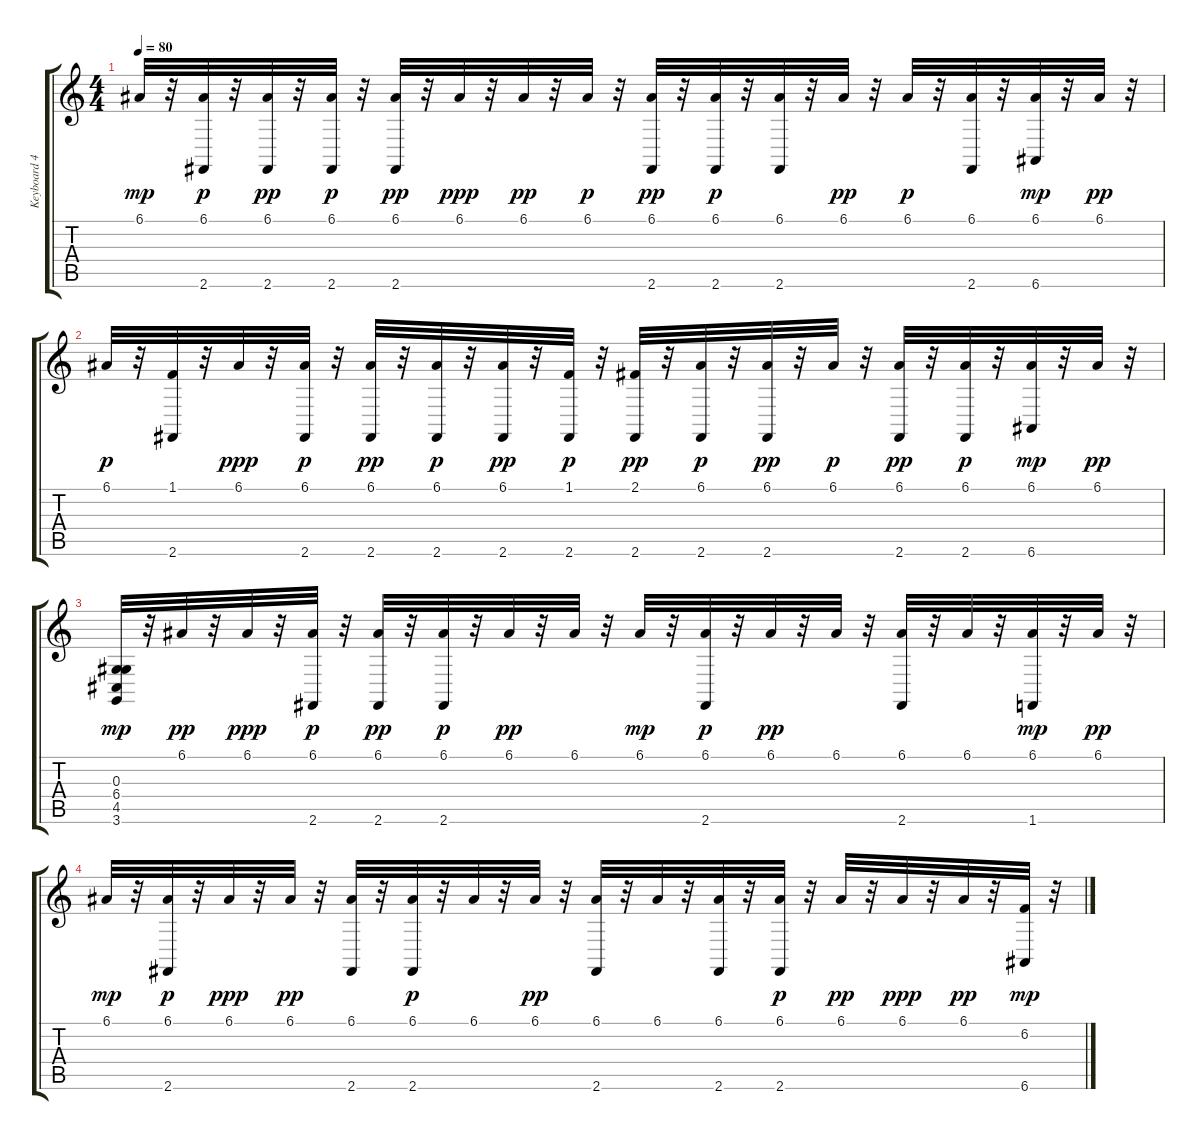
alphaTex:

\track ("Keyboard 4" "Keyboard 4") {instrument piccolo}
\staff {score tabs}
\tuning (E4 B3 G3 D3 A2 E2) {hide}
\ts (4 4)
\tempo 80
\clef g2
\ks c
6.1.32{dy mp} r.32 (6.1 2.6).32{dy p} r.32 (6.1 2.6).32{dy pp} r.32 (6.1 2.6).32{dy p} r.32 (6.1 2.6).32{dy pp} r.32 6.1.32{dy ppp} r.32 6.1.32{dy pp} r.32 6.1.32{dy p} r.32 (6.1 2.6).32{dy pp} r.32 (6.1 2.6).32{dy p} r.32 (6.1 2.6).32 r.32 6.1.32{dy pp} r.32 6.1.32{dy p} r.32 (6.1 2.6).32 r.32 (6.1 6.6).32{dy mp} r.32 6.1.32{dy pp} r.32 |
6.1.32{dy p} r.32 (1.1 2.6).32 r.32 6.1.32{dy ppp} r.32 (6.1 2.6).32{dy p} r.32 (6.1 2.6).32{dy pp} r.32 (6.1 2.6).32{dy p} r.32 (6.1 2.6).32{dy pp} r.32 (1.1 2.6).32{dy p} r.32 (2.1 2.6).32{dy pp} r.32 (6.1 2.6).32{dy p} r.32 (6.1 2.6).32{dy pp} r.32 6.1.32{dy p} r.32 (6.1 2.6).32{dy pp} r.32 (6.1 2.6).32{dy p} r.32 (6.1 6.6).32{dy mp} r.32 6.1.32{dy pp} r.32 |
(0.3 6.4 4.5 3.6).32{dy mp} r.32 6.1.32{dy pp} r.32 6.1.32{dy ppp} r.32 (6.1 2.6).32{dy p} r.32 (6.1 2.6).32{dy pp} r.32 (6.1 2.6).32{dy p} r.32 6.1.32{dy pp} r.32 6.1.32 r.32 6.1.32{dy mp} r.32 (6.1 2.6).32{dy p} r.32 6.1.32{dy pp} r.32 6.1.32 r.32 (6.1 2.6).32 r.32 6.1.32 r.32 (6.1 1.6).32{dy mp} r.32 6.1.32{dy pp} r.32 |
6.1.32{dy mp} r.32 (6.1 2.6).32{dy p} r.32 6.1.32{dy ppp} r.32 6.1.32{dy pp} r.32 (6.1 2.6).32 r.32 (6.1 2.6).32{dy p} r.32 6.1.32 r.32 6.1.32{dy pp} r.32 (6.1 2.6).32 r.32 6.1.32 r.32 (6.1 2.6).32 r.32 (6.1 2.6).32{dy p} r.32 6.1.32{dy pp} r.32 6.1.32{dy ppp} r.32 6.1.32{dy pp} r.32 (6.2 6.6).32{dy mp} r.32
